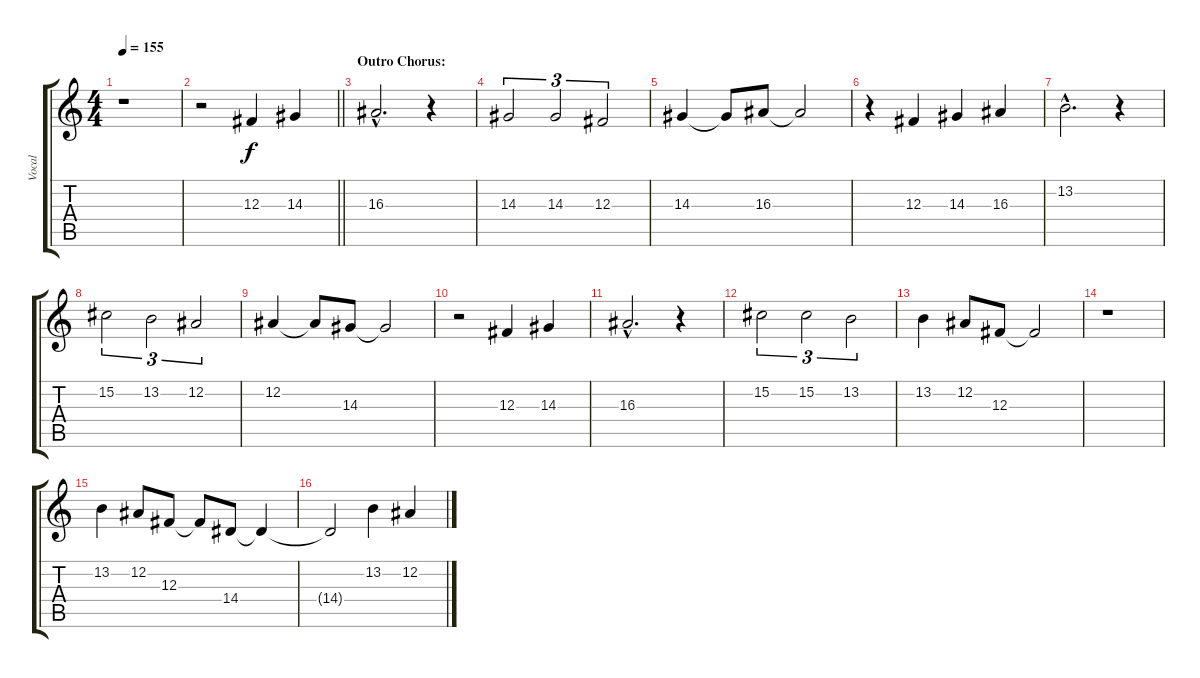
\track ("Vocal" "Vocal") {instrument oboe}
\staff {score tabs}
\tuning (Eb4 Bb3 Gb3 Db3 Ab2 Eb2) {hide}
\ts (4 4)
\tempo 155
\clef g2
\ks c
r.1{dy f} |
\barLineRight lightlight
r.2 12.3.4 14.3.4 |
\section ("" "Outro Chorus:")
16.3{hac}.2{d} r.4 |
14.3.2{tu (3 2)} 14.3.2{tu (3 2)} 12.3.2{tu (3 2)} |
14.3.4 14.3{t}.8 16.3.8 16.3{t}.2 |
r.4 12.3.4 14.3.4 16.3.4 |
13.2{hac}.2{d} r.4 |
15.2.2{tu (3 2)} 13.2.2{tu (3 2)} 12.2.2{tu (3 2)} |
12.2.4 12.2{t}.8 14.3.8 14.3{t}.2 |
r.2 12.3.4 14.3.4 |
16.3{hac}.2{d} r.4 |
15.2.2{tu (3 2)} 15.2.2{tu (3 2)} 13.2.2{tu (3 2)} |
13.2.4 12.2.8 12.3.8 12.3{t}.2 |
r.1 |
13.2.4 12.2.8 12.3.8 12.3{t}.8 14.4.8 14.4{t}.4 |
14.4{t}.2 13.2.4 12.2.4
